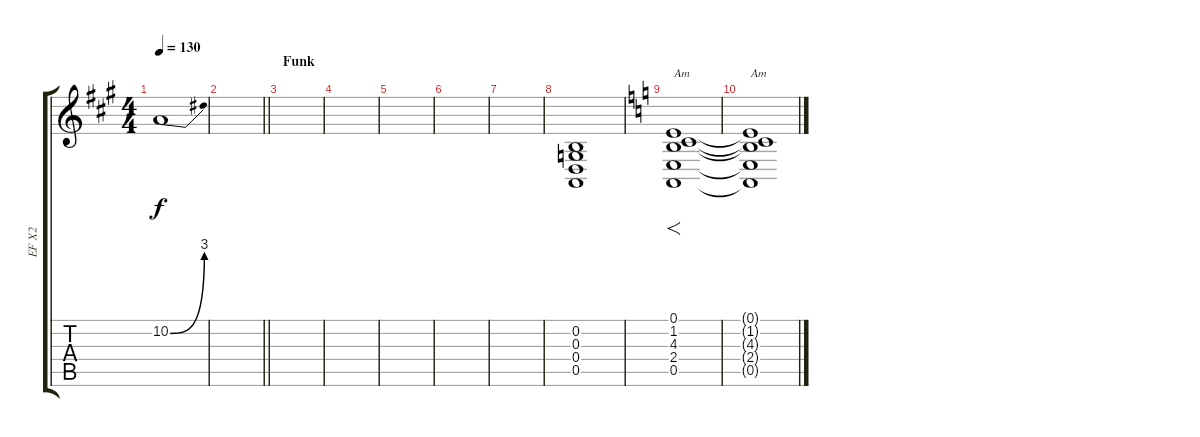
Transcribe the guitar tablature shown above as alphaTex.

\track ("EF X2" "EF X2") {instrument fx1rain}
\staff {score tabs}
\tuning (E4 B3 G3 D3 A2 E2) {hide}
\ts (4 4)
\tempo 130
\clef g2
\ks a
10.2{be (bend 0 0 60 12)}.1{dy f} |
\barLineRight lightlight
|
\section ("" "Funk")
|
|
|
|
|
(0.2 0.3 0.4 0.5).1 |
\ks c
(0.1 1.2 4.3 2.4 0.5).1{f txt "Am"} |
(0.1{t} 1.2{t} 4.3{t} 2.4{t} 0.5{t}).1{txt "Am"}
